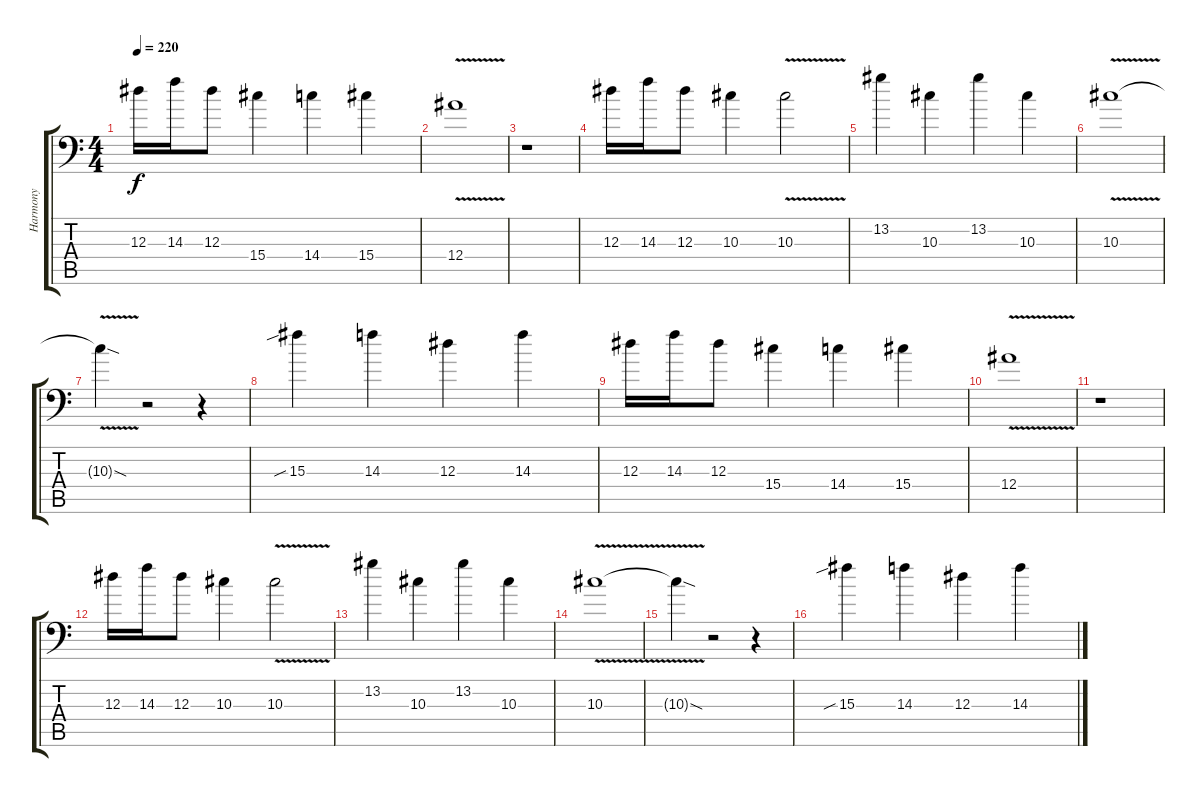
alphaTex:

\track ("Harmony" "Harmony") {instrument distortionguitar}
\staff {score tabs}
\tuning (C4 G3 Eb3 Bb2 F2 Bb1) {hide}
\ts (4 4)
\tempo 220
\clef f4
\ks c
12.3.16{dy f} 14.3.16 12.3.8 15.4.4 14.4.4 15.4.4 |
12.4{v}.1 |
r.1 |
12.3.16 14.3.16 12.3.8 10.3.4 10.3{v}.2 |
13.2.4 10.3.4 13.2.4 10.3.4 |
10.3{v}.1 |
10.3{sod t}.4 r.2 r.4 |
15.3{sib}.4 14.3.4 12.3.4 14.3.4 |
12.3.16 14.3.16 12.3.8 15.4.4 14.4.4 15.4.4 |
12.4{v}.1 |
r.1 |
12.3.16{volume 6} 14.3.16 12.3.8 10.3.4 10.3{v}.2 |
13.2.4 10.3.4 13.2.4 10.3.4 |
10.3{v}.1 |
10.3{sod t}.4 r.2 r.4 |
15.3{sib}.4 14.3.4 12.3.4 14.3.4
